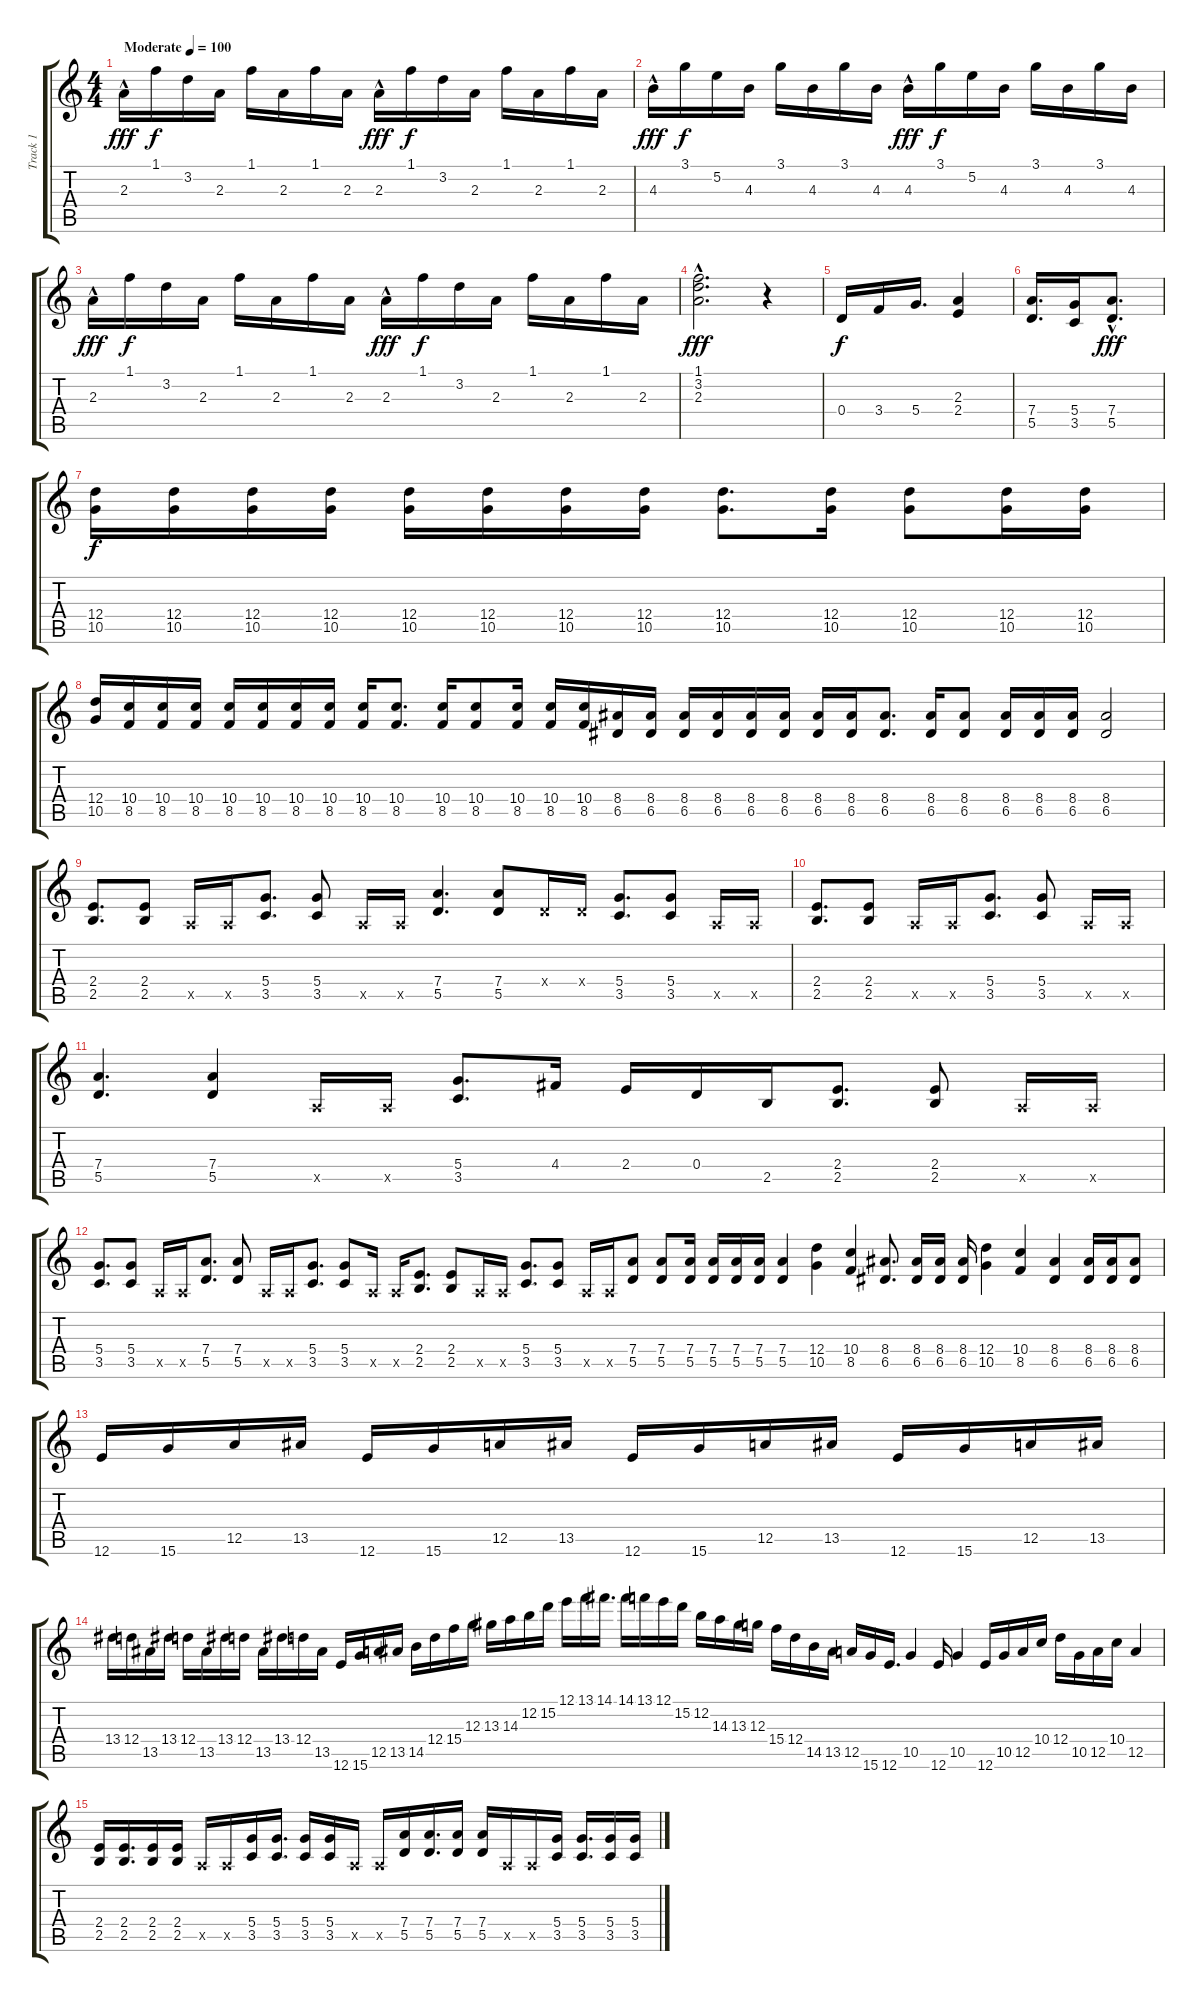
\track ("Track 1" "Track 1") {instrument acousticguitarsteel}
\staff {score tabs}
\tuning (E4 B3 G3 D3 A2 E2) {hide}
\ts (4 4)
\tempo (100 "Moderate")
\clef g2
\ks c
2.3{hac}.16{dy fff instrument acousticguitarsteel} 1.1.16{dy f} 3.2.16 2.3.16 1.1.16 2.3.16 1.1.16 2.3.16 2.3{hac}.16{dy fff} 1.1.16{dy f} 3.2.16 2.3.16 1.1.16 2.3.16 1.1.16 2.3.16 |
4.3{hac}.16{dy fff} 3.1.16{dy f} 5.2.16 4.3.16 3.1.16 4.3.16 3.1.16 4.3.16 4.3{hac}.16{dy fff} 3.1.16{dy f} 5.2.16 4.3.16 3.1.16 4.3.16 3.1.16 4.3.16 |
2.3{hac}.16{dy fff} 1.1.16{dy f} 3.2.16 2.3.16 1.1.16 2.3.16 1.1.16 2.3.16 2.3{hac}.16{dy fff} 1.1.16{dy f} 3.2.16 2.3.16 1.1.16 2.3.16 1.1.16 2.3.16 |
(1.1 3.2{hac} 2.3).2{d dy fff} r.4 |
0.4.16{dy f} 3.4.16 5.4.16{d} (2.3 2.4).4 |
(7.4 5.5).16{d} (5.4 3.5).16 (7.4 5.5{hac}).8{d dy fff} |
(12.4 10.5).16{dy f} (12.4 10.5).16 (12.4 10.5).16 (12.4 10.5).16 (12.4 10.5).16 (12.4 10.5).16 (12.4 10.5).16 (12.4 10.5).16 (12.4 10.5).8{d} (12.4 10.5).16 (12.4 10.5).8 (12.4 10.5).16 (12.4 10.5).16 |
(12.4 10.5).16 (10.4 8.5).16 (10.4 8.5).16 (10.4 8.5).16 (10.4 8.5).16 (10.4 8.5).16 (10.4 8.5).16 (10.4 8.5).16 (10.4 8.5).16 (10.4 8.5).8{d} (10.4 8.5).16 (10.4 8.5).8 (10.4 8.5).16 (10.4 8.5).16 (10.4 8.5).16 (8.4 6.5).16 (8.4 6.5).16 (8.4 6.5).16 (8.4 6.5).16 (8.4 6.5).16 (8.4 6.5).16 (8.4 6.5).16 (8.4 6.5).16 (8.4 6.5).8{d} (8.4 6.5).16 (8.4 6.5).8 (8.4 6.5).16 (8.4 6.5).16 (8.4 6.5).16 (8.4 6.5).2 |
(2.4 2.5).8{d} (2.4 2.5).8 0.5{x}.16 0.5{x}.16 (5.4 3.5).8{d} (5.4 3.5).8 0.5{x}.16 0.5{x}.16 (7.4 5.5).4{d} (7.4 5.5).8 0.4{x}.16 0.4{x}.16 (5.4 3.5).8{d} (5.4 3.5).8 0.5{x}.16 0.5{x}.16 |
(2.4 2.5).8{d} (2.4 2.5).8 0.5{x}.16 0.5{x}.16 (5.4 3.5).8{d} (5.4 3.5).8 0.5{x}.16 0.5{x}.16 |
(7.4 5.5).4{d} (7.4 5.5).4 0.5{x}.16 0.5{x}.16 (5.4 3.5).8{d} 4.4.16 2.4.16 0.4.16 2.5.16 (2.4 2.5).8{d} (2.4 2.5).8 0.5{x}.16 0.5{x}.16 |
(5.4 3.5).8{d} (5.4 3.5).8 0.5{x}.16 0.5{x}.16 (7.4 5.5).8{d} (7.4 5.5).8 0.5{x}.16 0.5{x}.16 (5.4 3.5).8{d} (5.4 3.5).8 0.5{x}.16 0.5{x}.16 (2.4 2.5).8{d} (2.4 2.5).8 0.5{x}.16 0.5{x}.16 (5.4 3.5).8{d} (5.4 3.5).8 0.5{x}.16 0.5{x}.16 (7.4 5.5).8 (7.4 5.5).8 (7.4 5.5).16 (7.4 5.5).16 (7.4 5.5).16 (7.4 5.5).16 (7.4 5.5).4 (12.4 10.5).4 (10.4 8.5).4 (8.4 6.5).8{d} (8.4 6.5).16 (8.4 6.5).16 (8.4 6.5).16 (12.4 10.5).4 (10.4 8.5).4 (8.4 6.5).4 (8.4 6.5).16 (8.4 6.5).16 (8.4 6.5).8 |
12.6.16 15.6.16 12.5.16 13.5.16 12.6.16 15.6.16 12.5.16 13.5.16 12.6.16 15.6.16 12.5.16 13.5.16 12.6.16 15.6.16 12.5.16 13.5.16 |
13.4.16 12.4.16 13.5.16 13.4.16 12.4.16 13.5.16 13.4.16 12.4.16 13.5.16 13.4.16{d} 12.4.16 13.5.16 12.6.16 15.6.16 12.5.16 13.5.16 14.5.16 12.4.16 15.4.16 12.3.16 13.3.16 14.3.16 12.2.16 15.2.16 12.1.16 13.1.16 14.1.16{d} 14.1.16 13.1.16 12.1.16 15.2.16 12.2.16 14.3.16 13.3.16 12.3.16 15.4.16 12.4.16 14.5.16 13.5.16 12.5.16 15.6.16 12.6.16{d} 10.5.4 12.6.16 10.5.4 12.6.16 10.5.16 12.5.16 10.4.16 12.4.16 10.5.16 12.5.16 10.4.16 12.5.4 |
(2.4 2.5).16 (2.4 2.5).16{d} (2.4 2.5).16 (2.4 2.5).16 0.5{x}.16 0.5{x}.16 (5.4 3.5).16 (5.4 3.5).16{d} (5.4 3.5).16 (5.4 3.5).16 0.5{x}.16 0.5{x}.16 (7.4 5.5).16 (7.4 5.5).16{d} (7.4 5.5).16 (7.4 5.5).16 0.5{x}.16 0.5{x}.16 (5.4 3.5).16 (5.4 3.5).16{d} (5.4 3.5).16 (5.4 3.5).16
